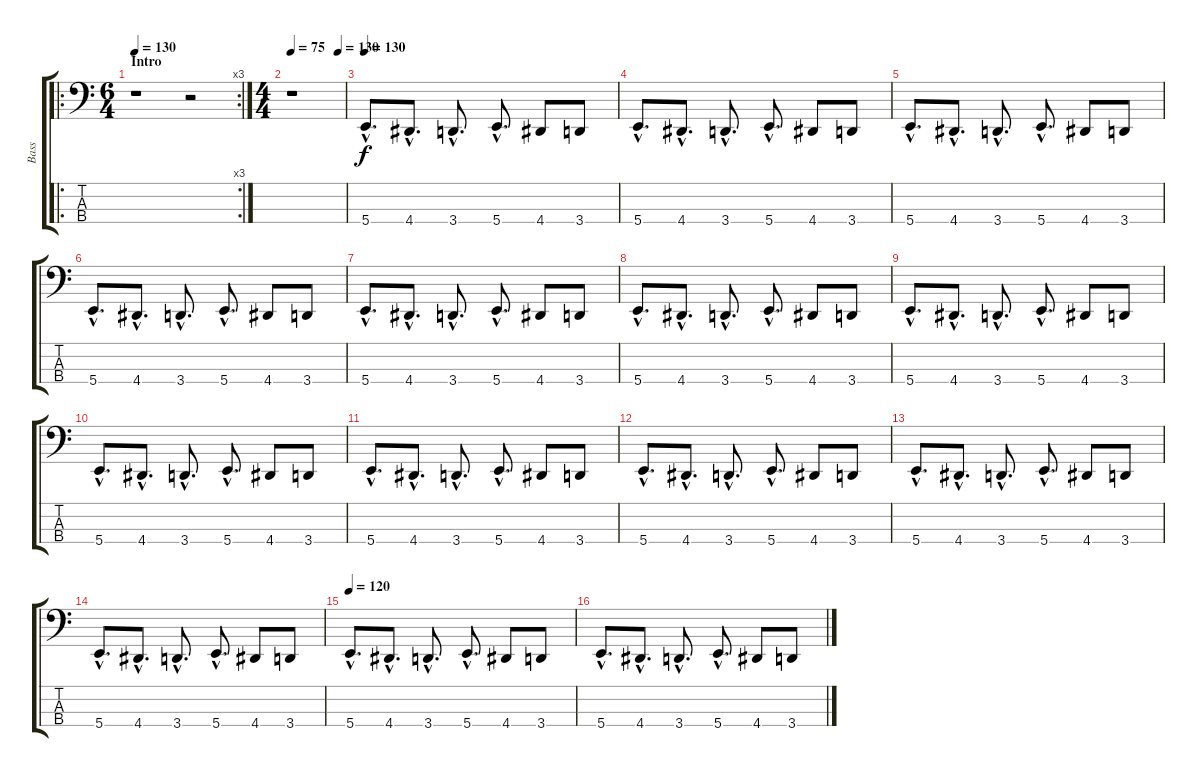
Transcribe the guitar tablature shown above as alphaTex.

\track ("Bass" "Bass") {instrument slapbass1}
\staff {score tabs}
\tuning (D2 A1 E1 B0) {hide}
\ro
\rc 3
\ts (6 4)
\section ("" "Intro")
\tempo 130
\tempo 100
\tempo 130
\clef f4
\ks c
r.1{dy f instrument slapbass1} r.2 |
\ts (4 4)
\tempo 75
\tempo (130 0.875)
r.1 |
\tempo 130
5.4{hac}.8{d} 4.4{hac}.8{d} 3.4{hac}.8{d} 5.4{hac}.8{d} 4.4.8 3.4.8 |
5.4{hac}.8{d} 4.4{hac}.8{d} 3.4{hac}.8{d} 5.4{hac}.8{d} 4.4.8 3.4.8 |
5.4{hac}.8{d} 4.4{hac}.8{d} 3.4{hac}.8{d} 5.4{hac}.8{d} 4.4.8 3.4.8 |
5.4{hac}.8{d} 4.4{hac}.8{d} 3.4{hac}.8{d} 5.4{hac}.8{d} 4.4.8 3.4.8 |
5.4{hac}.8{d} 4.4{hac}.8{d} 3.4{hac}.8{d} 5.4{hac}.8{d} 4.4.8 3.4.8 |
5.4{hac}.8{d} 4.4{hac}.8{d} 3.4{hac}.8{d} 5.4{hac}.8{d} 4.4.8 3.4.8 |
5.4{hac}.8{d} 4.4{hac}.8{d} 3.4{hac}.8{d} 5.4{hac}.8{d} 4.4.8 3.4.8 |
5.4{hac}.8{d} 4.4{hac}.8{d} 3.4{hac}.8{d} 5.4{hac}.8{d} 4.4.8 3.4.8 |
5.4{hac}.8{d} 4.4{hac}.8{d} 3.4{hac}.8{d} 5.4{hac}.8{d} 4.4.8 3.4.8 |
5.4{hac}.8{d} 4.4{hac}.8{d} 3.4{hac}.8{d} 5.4{hac}.8{d} 4.4.8 3.4.8 |
5.4{hac}.8{d} 4.4{hac}.8{d} 3.4{hac}.8{d} 5.4{hac}.8{d} 4.4.8 3.4.8 |
5.4{hac}.8{d} 4.4{hac}.8{d} 3.4{hac}.8{d} 5.4{hac}.8{d} 4.4.8 3.4.8 |
\tempo 120
5.4{hac}.8{d} 4.4{hac}.8{d} 3.4{hac}.8{d} 5.4{hac}.8{d} 4.4.8 3.4.8 |
5.4{hac}.8{d} 4.4{hac}.8{d} 3.4{hac}.8{d} 5.4{hac}.8{d} 4.4.8 3.4.8
